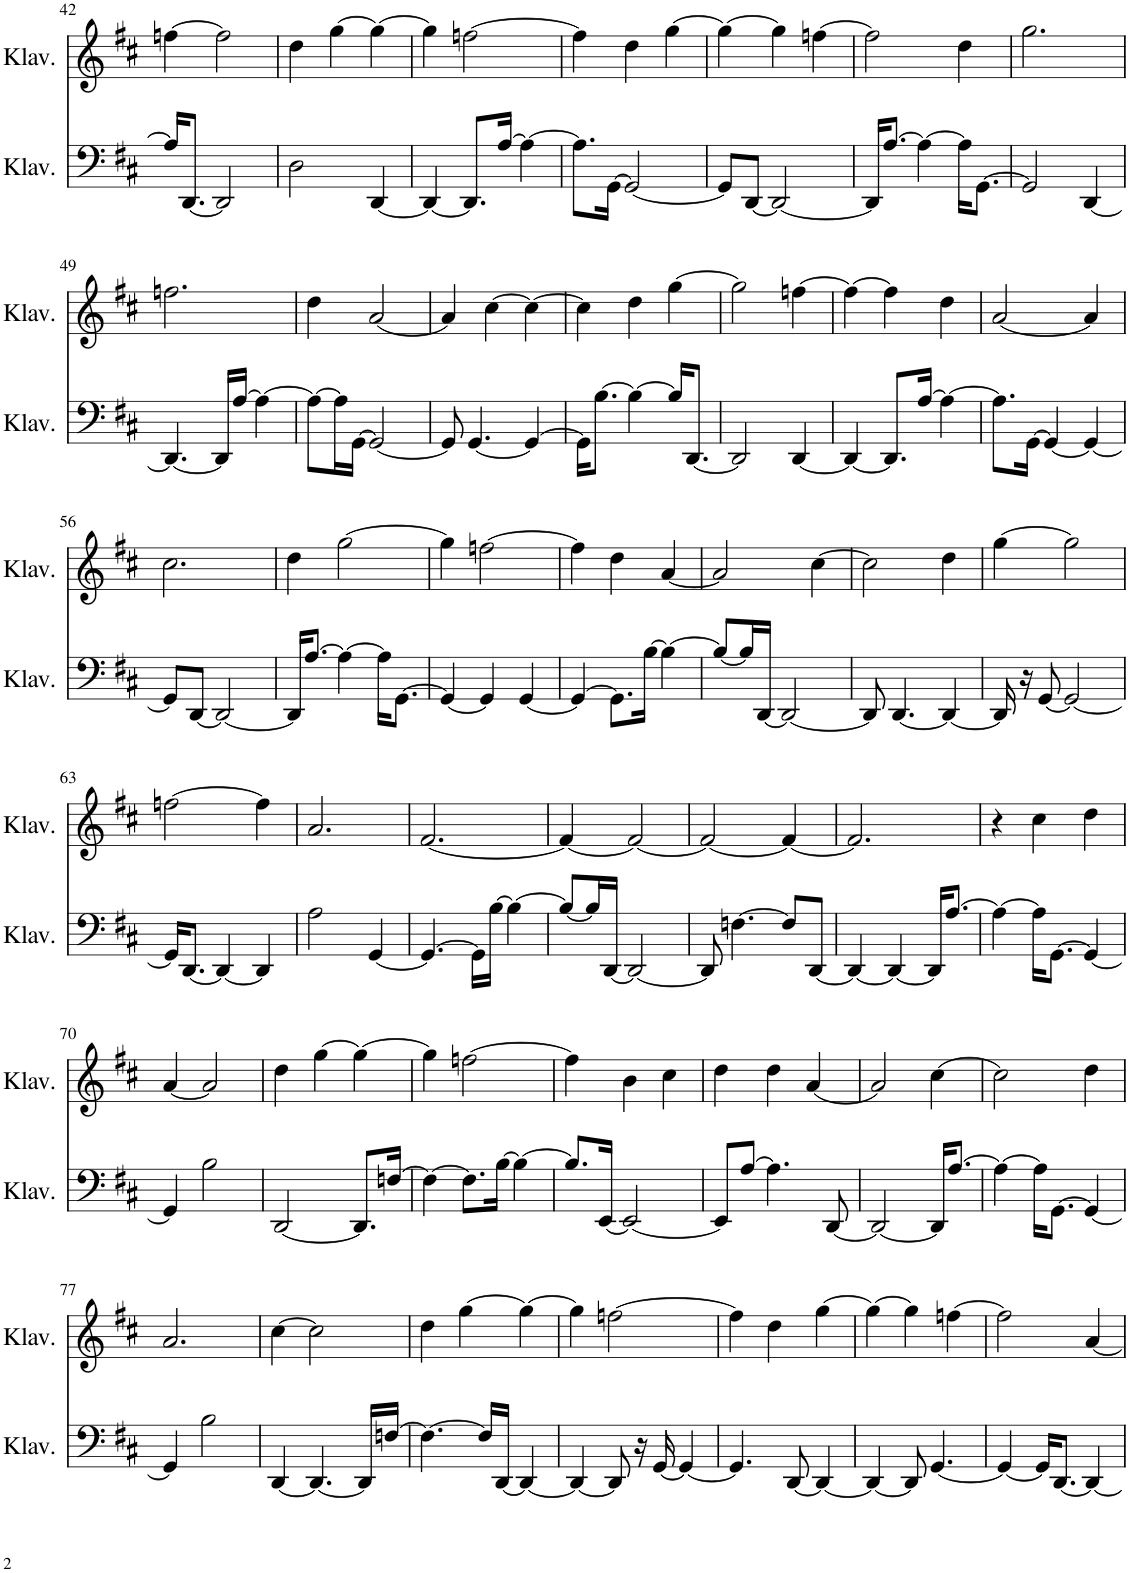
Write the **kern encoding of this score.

**kern	**kern
*part2	*part1
*staff2	*staff1
*I"Klavier	*I"Klavier
*I'Klav.	*I'Klav.
!!LO:PB:g=z
*clefF4	*clefG2
*k[f#c#]	*k[f#c#]
*M3/4	*M3/4
=42	=42
16A/KL]	[4ffn\
[8.DD/J	.
2DD/]	2ff\]
=43	=43
2D\	4dd\
.	[4gg\
[4DD/	4gg\_
=44	=44
4DD/_	4gg\]
8.DD/L]	[2ffn\
[16A/Jk	.
4A\_	.
=45	=45
8.A\L]	4ff\]
[16GG\Jk	.
2GG/_	4dd\
.	[4gg\
=46	=46
8GG/L]	4gg\_
[8DD/J	.
2DD/_	4gg\]
.	[4ffn\
=47	=47
16DD/KL]	2ff\]
[8.A/J	.
4A\_	.
16A\KL]	4dd\
[8.GG\J	.
=48	=48
2GG/]	2.gg\
[4DD/	.
!!LO:LB:g=z
=49	=49
4.DD/_	2.ffn\
16DD/LL]	.
[16A/JJ	.
4A\_	.
=50	=50
8A\L_	4dd\
16A\L]	.
[16GG\JJ	.
2GG/_	[2a/
=51	=51
8GG/]	4a/]
[4.GG/	.
.	[4cc#\
4GG/_	4cc#\_
=52	=52
16GG\KL]	4cc#\]
[8.B\J	.
4B\_	4dd\
16B/KL]	[4gg\
[8.DD/J	.
=53	=53
2DD/]	2gg\]
[4DD/	[4ffn\
=54	=54
4DD/_	4ff\_
8.DD/L]	4ff\]
[16A/Jk	.
4A\_	4dd\
=55	=55
8.A\L]	[2a/
[16GG\Jk	.
4GG/_	.
4GG/_	4a/]
!!LO:LB:g=z
=56	=56
8GG/L]	2.cc#\
[8DD/J	.
2DD/_	.
=57	=57
16DD/KL]	4dd\
[8.A/J	.
4A\_	[2gg\
16A\KL]	.
[8.GG\J	.
=58	=58
4GG/_	4gg\]
4GG/]	[2ffn\
[4GG/	.
=59	=59
4GG/_	4ff\]
8.GG\L]	4dd\
[16B\Jk	.
4B\_	[4a/
=60	=60
8B/L_	2a/]
16B/L]	.
[16DD/JJ	.
2DD/_	.
.	[4cc#\
=61	=61
8DD/]	2cc#\]
[4.DD/	.
4DD/_	4dd\
=62	=62
16DD/]	[4gg\
16r	.
[8GG/	.
2GG/_	2gg\]
!!LO:LB:g=z
=63	=63
16GG/KL]	[2ffn\
[8.DD/J	.
4DD/_	.
4DD/]	4ff\]
=64	=64
2A\	2.a/
[4GG/	.
=65	=65
4.GG/_	[2.f#/
16GG\LL]	.
[16B\JJ	.
4B\_	.
=66	=66
8B/L_	4f#/_
16B/L]	.
[16DD/JJ	.
2DD/_	2f#/_
=67	=67
8DD/]	2f#/_
[4.Fn\	.
8F/L]	4f#/_
[8DD/J	.
=68	=68
4DD/_	2.f#/]
4DD/_	.
16DD/KL]	.
[8.A/J	.
=69	=69
4A\_	4r
16A\KL]	4cc#\
[8.GG\J	.
4GG/_	4dd\
!!LO:LB:g=z
=70	=70
4GG/]	[4a/
2B\	2a/]
=71	=71
[2DD/	4dd\
.	[4gg\
8.DD/L]	4gg\_
[16Fn/Jk	.
=72	=72
4F\_	4gg\]
8.F\L]	[2ffn\
[16B\Jk	.
4B\_	.
=73	=73
8.B/L]	4ff\]
[16EE/Jk	.
2EE/_	4b\
.	4cc#\
=74	=74
8EE/L]	4dd\
[8A/J	.
4.A\]	4dd\
.	[4a/
[8DD/	.
=75	=75
2DD/_	2a/]
16DD/KL]	[4cc#\
[8.A/J	.
=76	=76
4A\_	2cc#\]
16A\KL]	.
[8.GG\J	.
4GG/_	4dd\
!!LO:LB:g=z
=77	=77
4GG/]	2.a/
2B\	.
=78	=78
[4DD/	[4cc#\
4.DD/_	2cc#\]
16DD/LL]	.
[16Fn/JJ	.
=79	=79
4.F\_	4dd\
.	[4gg\
16F/LL]	.
[16DD/JJ	.
4DD/_	4gg\_
=80	=80
4DD/_	4gg\]
8DD/]	[2ffn\
16r	.
[16GG/	.
4GG/_	.
=81	=81
4.GG/]	4ff\]
.	4dd\
[8DD/	.
4DD/_	[4gg\
=82	=82
4DD/_	4gg\_
8DD/]	4gg\]
[4.GG/	.
.	[4ffn\
=83	=83
4GG/_	2ff\]
16GG/KL]	.
[8.DD/J	.
4DD/_	[4a/
=	=
*-	*-
